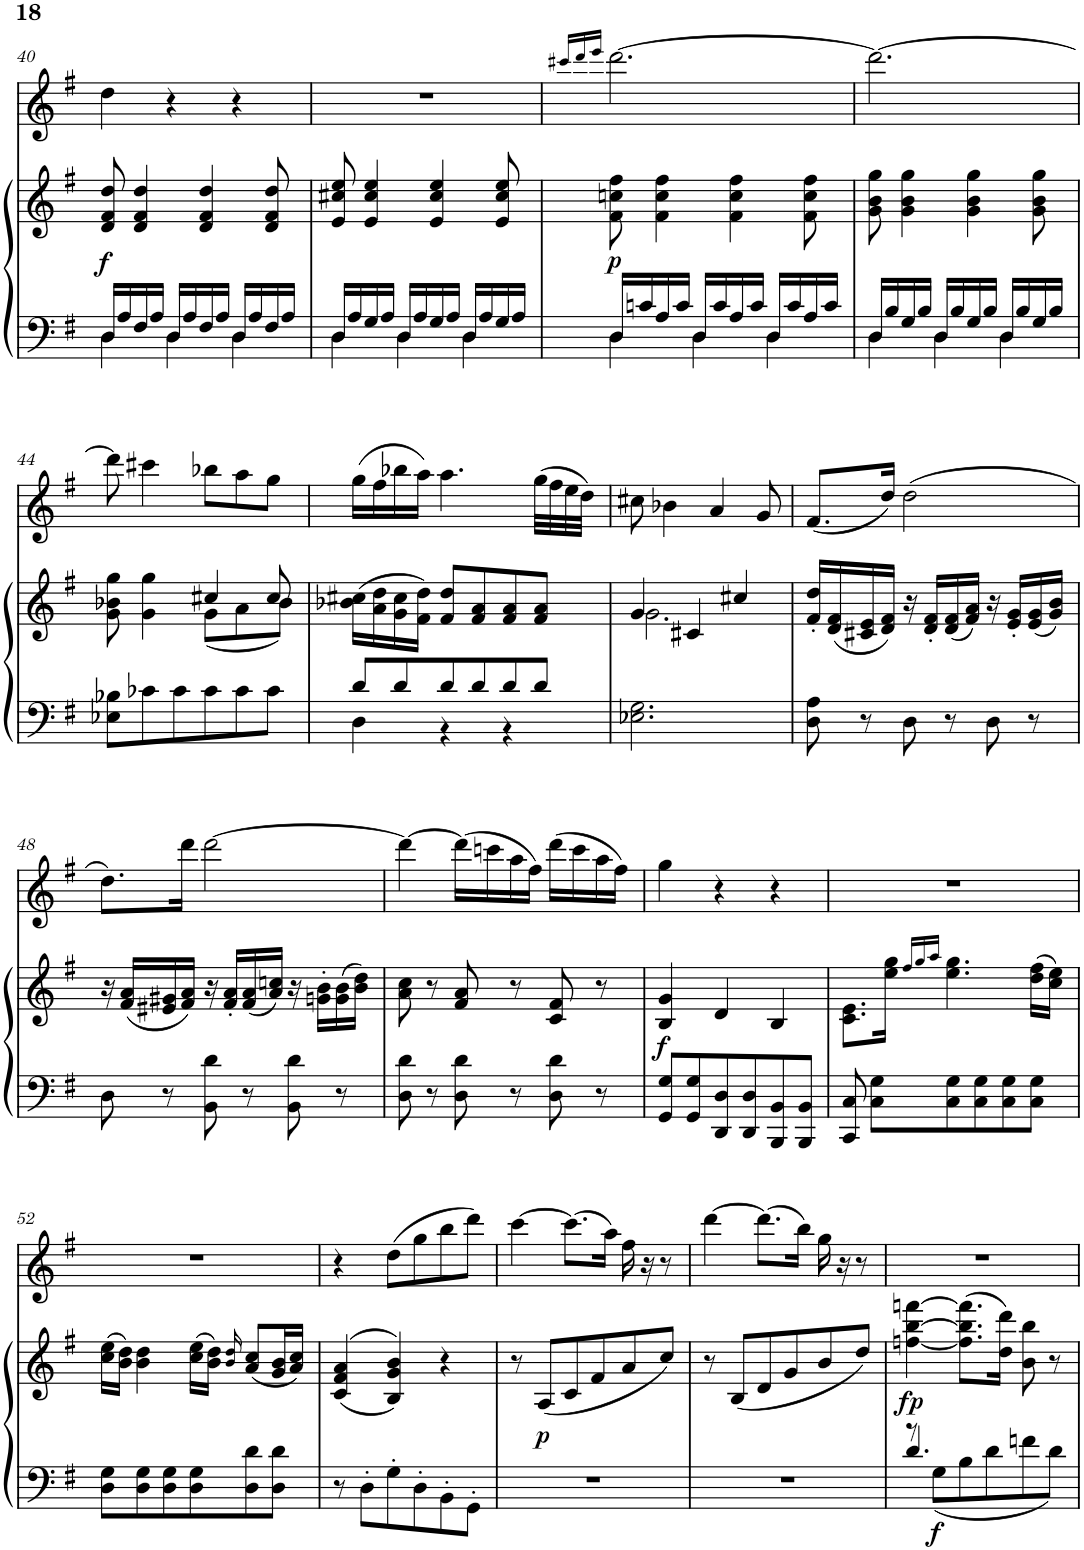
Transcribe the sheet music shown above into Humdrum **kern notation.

**kern	**kern	**dynam	**kern
*part2	*part2	*part2	*part1
*staff3	*staff2	*staff2/3	*staff1
*I"Piano	*	*	*I"Flauta
*I'Pno	*	*	*I'Fl
!!LO:PB:g=z
*clefF4	*clefG2	*	*clefG2
*k[f#]	*k[f#]	*	*k[f#]
*M3/4	*M3/4	*	*M3/4
=40	=40	=40	=40
*^	*	*	*
!	!	!	!LO:DY:b	!
16D/LL	4D\	8d/ 8f#/ 8dd/	f	4dd\
16A/	.	.	.	.
16F#/	.	4d/ 4f#/ 4dd/	.	.
16A/JJ	.	.	.	.
16D/LL	4D\	.	.	4r
16A/	.	.	.	.
16F#/	.	4d/ 4f#/ 4dd/	.	.
16A/JJ	.	.	.	.
16D/LL	4D\	.	.	4r
16A/	.	.	.	.
16F#/	.	8d/ 8f#/ 8dd/	.	.
16A/JJ	.	.	.	.
=41	=41	=41	=41	=41
16D/LL	4D\	8e/ 8cc#X/ 8ee/	.	2.r
16A/	.	.	.	.
16G/	.	4e/ 4cc#/ 4ee/	.	.
16A/JJ	.	.	.	.
16D/LL	4D\	.	.	.
16A/	.	.	.	.
16G/	.	4e/ 4cc#/ 4ee/	.	.
16A/JJ	.	.	.	.
16D/LL	4D\	.	.	.
16A/	.	.	.	.
16G/	.	8e/ 8cc#/ 8ee/	.	.
16A/JJ	.	.	.	.
=42	=42	=42	=42	=42
.	.	.	.	16qccc#X/LL
.	.	.	.	16qddd/
.	.	.	.	16qeee/JJ
!	!	!	!LO:DY:b	!
16D/LL	4D\	8f#\ 8ccn\ 8ff#\	p	[2.ddd\
16cn/	.	.	.	.
16A/	.	4f#\ 4cc\ 4ff#\	.	.
16c/JJ	.	.	.	.
16D/LL	4D\	.	.	.
16c/	.	.	.	.
16A/	.	4f#\ 4cc\ 4ff#\	.	.
16c/JJ	.	.	.	.
16D/LL	4D\	.	.	.
16c/	.	.	.	.
16A/	.	8f#\ 8cc\ 8ff#\	.	.
16c/JJ	.	.	.	.
=43	=43	=43	=43	=43
16D/LL	4D\	8g\ 8b\ 8gg\	.	2.ddd\_
16B/	.	.	.	.
16G/	.	4g\ 4b\ 4gg\	.	.
16B/JJ	.	.	.	.
16D/LL	4D\	.	.	.
16B/	.	.	.	.
16G/	.	4g\ 4b\ 4gg\	.	.
16B/JJ	.	.	.	.
16D/LL	4D\	.	.	.
16B/	.	.	.	.
16G/	.	8g\ 8b\ 8gg\	.	.
16B/JJ	.	.	.	.
*v	*v	*	*	*
!!LO:LB:g=z
=44	=44	=44	=44
*	*^	*	*
8E-X\ 8B-X\L	8g\ 8b-X\ 8gg\	4.ryy	.	8ddd\]
8c-X\	4g\ 4gg\	.	.	4ccc#X\
8c-\	.	.	.	.
8c-\	4cc#X/	(8g\L	.	8bb-X\L
8c-\	.	8a\	.	8aa\
8c-\J	8cc#/	8b-\J)	.	8gg\J
*	*v	*v	*	*
=45	=45	=45	=45
*^	*	*	*
8d/L	4D\	(16b-X\ 16cc#X\LL	.	(16gg\LL
.	.	16a\ 16dd\	.	16ff#\
8d/	.	16g\ 16cc#\	.	16bb-X\
.	.	16f#\ 16dd\JJ)	.	16aa\JJ)
8d/	4r	8f#/ 8dd/L	.	4.aa\
8d/	.	8f#/ 8a/	.	.
8d/	4r	8f#/ 8a/	.	.
8d/J	.	8f#/ 8a/J	.	(32gg\LLL
.	.	.	.	32ff#\
.	.	.	.	32ee\
.	.	.	.	32dd\JJJ)
*v	*v	*	*	*
=46	=46	=46	=46
*	*^	*	*
2.E-X\ 2.G\	4g/	2.g\	.	8cc#X\
.	.	.	.	4b-X\
.	4c#X/	.	.	.
.	.	.	.	4a/
.	4cc#X/	.	.	.
.	.	.	.	8g/
*	*v	*v	*	*
=47	=47	=47	=47
8D\ 8A\	16f#/' 16dd/'LL	.	(8.f#/L
.	(16d/ 16f#/	.	.
8r	16c#X/ 16e/	.	.
.	16d/ 16f#/JJ)	.	16dd/Jk)
8D\	16r	.	(2dd\
.	16d/' 16f#/'LL	.	.
8r	(16d/ 16f#/	.	.
.	16f#/ 16a/JJ)	.	.
8D\	16r	.	.
.	16e/' 16g/'LL	.	.
8r	(16e/ 16g/	.	.
.	16g/ 16b/JJ)	.	.
!!LO:LB:g=z
=48	=48	=48	=48
8D\	16r	.	8.dd\L)
.	(16f#/ 16a/LL	.	.
8r	16e#X/ 16g#X/	.	.
.	16f#/ 16a/JJ)	.	16ddd\Jk
8BB\ 8d\	16r	.	[2ddd\
.	16f#/' 16a/'LL	.	.
8r	(16f#/ 16a/	.	.
.	16a/ 16ccn/JJ)	.	.
8BB\ 8d\	16r	.	.
.	16gn\' 16b\'LL	.	.
8r	(16g\ 16b\	.	.
.	16b\ 16dd\JJ)	.	.
=49	=49	=49	=49
8D\ 8d\	8a\ 8cc\	.	4ddd\_
8r	8r	.	.
8D\ 8d\	8f#/ 8a/	.	(16ddd\LL]
.	.	.	16cccn\
8r	8r	.	16aa\
.	.	.	16ff#\JJ)
8D\ 8d\	8c/ 8f#/	.	(16ddd\LL
.	.	.	16ccc\
8r	8r	.	16aa\
.	.	.	16ff#\JJ)
=50	=50	=50	=50
!	!	!LO:DY:b	!
8GG/ 8G/L	4B/ 4g/	f	4gg\
8GG/ 8G/	.	.	.
8DD/ 8D/	4d/	.	4r
8DD/ 8D/	.	.	.
8BBB/ 8BB/	4B/	.	4r
8BBB/ 8BB/J	.	.	.
=51	=51	=51	=51
8CC/ 8C/	8.c\ 8.e\L	.	2.r
8C\ 8G\L	.	.	.
.	16ee\ 16gg\Jk	.	.
.	16qff#/LL	.	.
.	16qgg/	.	.
.	16qaa/JJ	.	.
8C\ 8G\	4.ee\ 4.gg\	.	.
8C\ 8G\	.	.	.
8C\ 8G\	.	.	.
8C\ 8G\J	(16dd\ 16ff#\LL	.	.
.	16cc\ 16ee\JJ)	.	.
!!LO:LB:g=z
=52	=52	=52	=52
8D\ 8G\L	(16cc\ 16ee\LL	.	2.r
.	16b\ 16dd\JJ)	.	.
8D\ 8G\	4b\ 4dd\	.	.
8D\ 8G\	.	.	.
8D\ 8G\	(16cc\ 16ee\LL	.	.
.	16b\ 16dd\JJ)	.	.
.	16qb/ 16qdd/	.	.
8D\ 8d\	(8a/ 8cc/L	.	.
8D\ 8d\J	16g/ 16b/L	.	.
.	16a/ 16cc/JJ)	.	.
=53	=53	=53	=53
8r	(>(4c/ 4f#/ 4a/	.	4r
8D'\L	.	.	.
8G'\	4B/ 4g/ 4b/))	.	(8dd\L
8D'\	.	.	8gg\
8BB'\	4r	.	8bb\
8GG'\J	.	.	8ddd\J)
=54	=54	=54	=54
2.r	8r	.	[4ccc\
!	!	!LO:DY:b	!
.	(8A/L	p	.
.	8c/	.	(8.ccc\L]
.	8f#/	.	.
.	.	.	16aa\Jk)
.	8a/	.	16ff#\
.	.	.	16r
.	8cc/J)	.	8r
=55	=55	=55	=55
2.r	8r	.	[4ddd\
.	(8B/L	.	.
.	8d/	.	(8.ddd\L]
.	8g/	.	.
.	.	.	16bb\Jk)
.	8b/	.	16gg\
.	.	.	16r
.	8dd/J)	.	8r
=56	=56	=56	=56
*^	*	*	*
!	!	!	!LO:DY:b	!
8r	4.d/	[4ffn\ [4bb\ [4fffn\	fp	2.r
!	!	!	!LO:DY:b=2	!
8G\L	.	.	f	.
8B\	.	(8.ff\] 8.bb\] 8.fff\]L	.	.
8d\	4.ryy	.	.	.
.	.	16dd\ 16ddd\Jk)	.	.
8fn\	.	8b\ 8bb\	.	.
8d\J	.	8r	.	.
*v	*v	*	*	*
=	=	=	=
*-	*-	*-	*-
